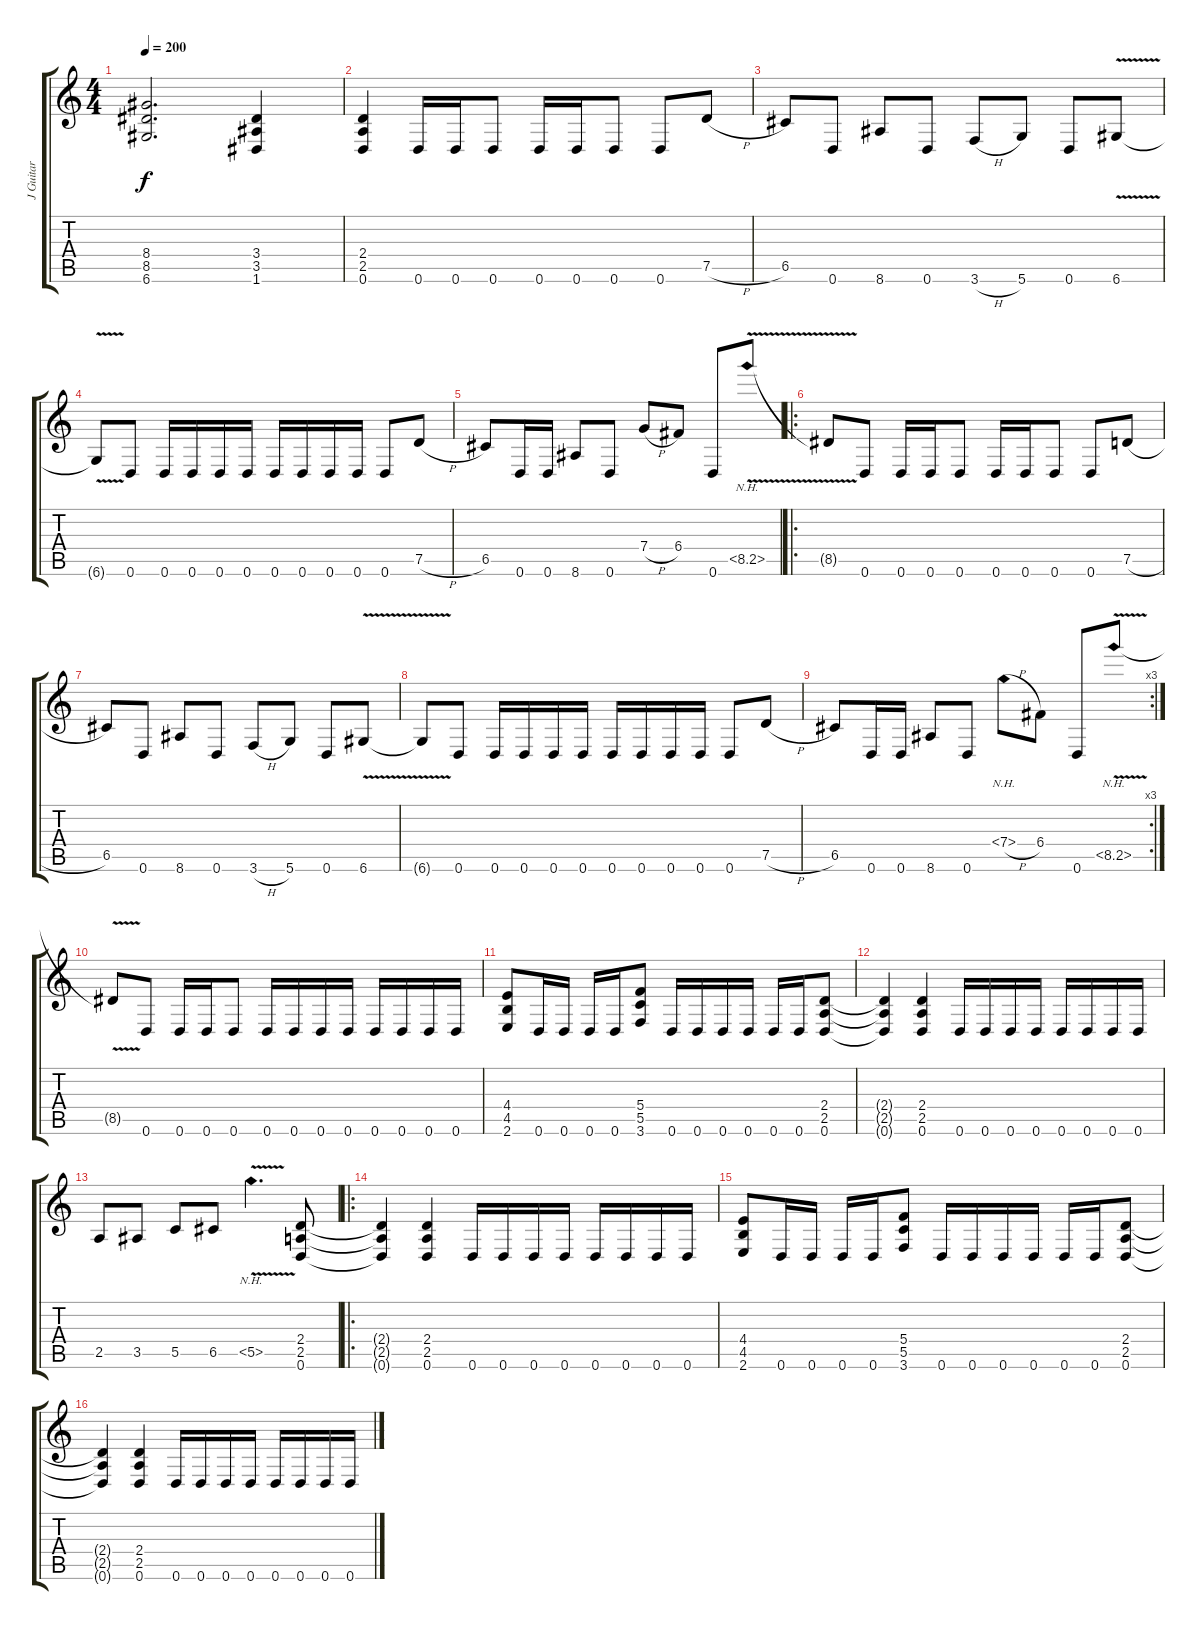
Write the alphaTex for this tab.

\track ("J Guitar" "J Guitar") {instrument overdrivenguitar}
\staff {score tabs}
\tuning (D4 A3 F3 C3 G2 D2) {hide}
\ts (4 4)
\tempo 200
\clef g2
\ks c
(8.4 8.5 6.6).2{d dy f} (3.4 3.5 1.6).4 |
(2.4 2.5 0.6).4 0.6.16 0.6.16 0.6.8 0.6.16 0.6.16 0.6.8 0.6.8 7.5{h}.8 |
6.5.8 0.6.8 8.6.8 0.6.8 3.6{h}.8 5.6.8 0.6.8 6.6{v}.8 |
6.6{t}.8 0.6.8 0.6.16 0.6.16 0.6.16 0.6.16 0.6.16 0.6.16 0.6.16 0.6.16 0.6.8 7.5{h}.8 |
6.5.8 0.6.16 0.6.16 8.6.8 0.6.8 7.4{h}.8 6.4.8 0.6.8 8.5{nh v}.8 |
\ro
8.5{t}.8 0.6.8 0.6.16 0.6.16 0.6.8 0.6.16 0.6.16 0.6.8 0.6.8 7.5{h}.8 |
6.5.8 0.6.8 8.6.8 0.6.8 3.6{h}.8 5.6.8 0.6.8 6.6{v}.8 |
6.6{t}.8 0.6.8 0.6.16 0.6.16 0.6.16 0.6.16 0.6.16 0.6.16 0.6.16 0.6.16 0.6.8 7.5{h}.8 |
\rc 3
6.5.8 0.6.16 0.6.16 8.6.8 0.6.8 7.4{nh h}.8 6.4.8 0.6.8 8.5{nh v}.8 |
8.5{t}.8 0.6.8 0.6.16 0.6.16 0.6.8 0.6.16 0.6.16 0.6.16 0.6.16 0.6.16 0.6.16 0.6.16 0.6.16 |
(4.4 4.5 2.6).8 0.6.16 0.6.16 0.6.16 0.6.16 (5.4 5.5 3.6).8 0.6.16 0.6.16 0.6.16 0.6.16 0.6.16 0.6.16 (2.4 2.5 0.6).8 |
(2.4{t} 2.5{t} 0.6{t}).4 (2.4 2.5 0.6).4 0.6.16 0.6.16 0.6.16 0.6.16 0.6.16 0.6.16 0.6.16 0.6.16 |
2.5.8 3.5.8 5.5.8 6.5.8 5.5{nh v}.4{d} (2.4 2.5 0.6).8 |
\ro
(2.4{t} 2.5{t} 0.6{t}).4 (2.4 2.5 0.6).4 0.6.16 0.6.16 0.6.16 0.6.16 0.6.16 0.6.16 0.6.16 0.6.16 |
(4.4 4.5 2.6).8 0.6.16 0.6.16 0.6.16 0.6.16 (5.4 5.5 3.6).8 0.6.16 0.6.16 0.6.16 0.6.16 0.6.16 0.6.16 (2.4 2.5 0.6).8 |
(2.4{t} 2.5{t} 0.6{t}).4 (2.4 2.5 0.6).4 0.6.16 0.6.16 0.6.16 0.6.16 0.6.16 0.6.16 0.6.16 0.6.16
